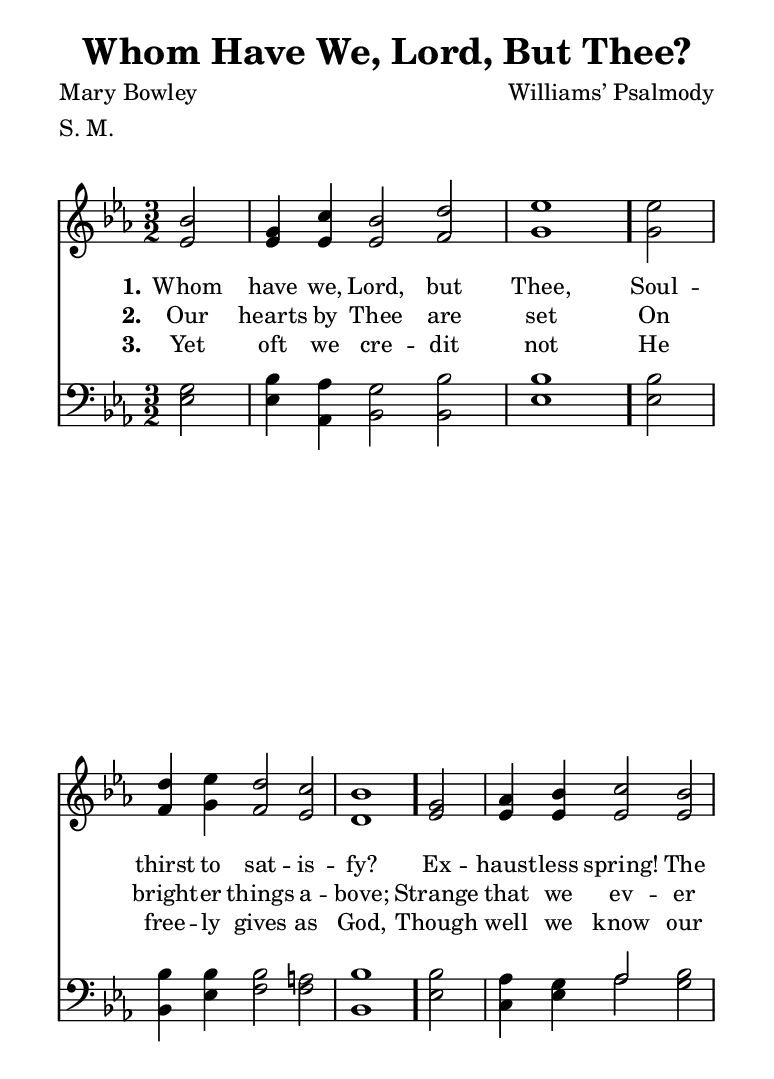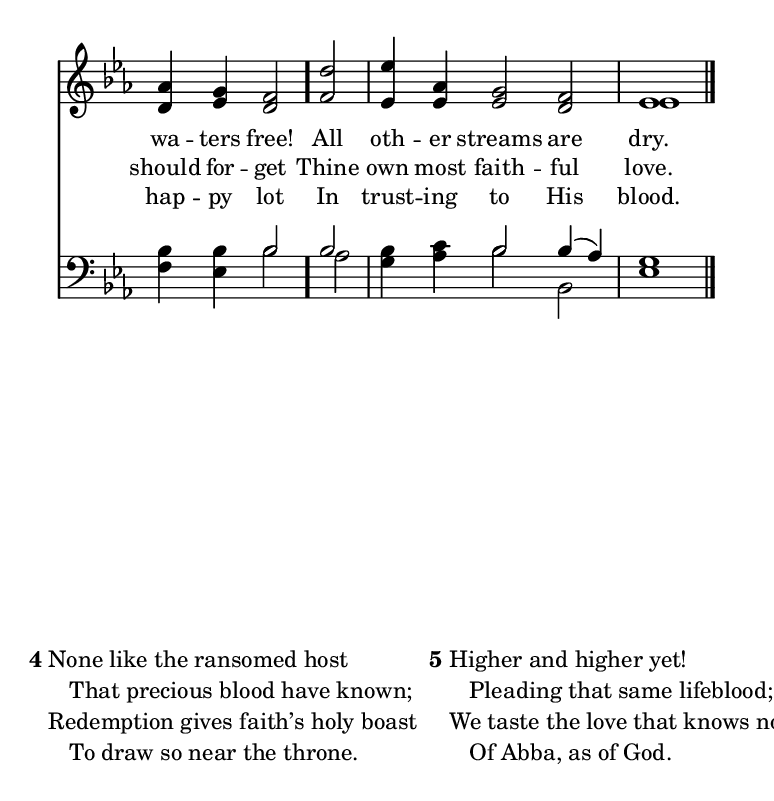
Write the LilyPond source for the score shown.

\include "common/global.ily"
\paper {
  \include "common/paper.ily"
  ragged-last-bottom = ##t
  system-count = #(cond (is-eogsized 2) (#t #f))
}

\header{
  hymnnumber = "180"
  title = "Whom Have We, Lord, But Thee?"
  tunename = "Huddersfield"
  meter = "S. M."
  poet = "Mary Bowley"
  composer = "Williams’ Psalmody"
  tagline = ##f
}

patternAA = { c2 | c4 c4 c2 c2 | c1 }
patternAB = { c2 | c4 c4 c2 c4( c4) | c1 }
patternBA = { c2 | c4 c4 c2 c2 | c4 c4 c2 }

global = {
  \include "common/overrides.ily"
  \override Staff.TimeSignature.style = #'numbered
  \time 3/2
  \override Score.MetronomeMark.transparent = ##t % hide all fermata changes too
  \tempo 2=70
  \key ees \major
  \partial 2
  \autoBeamOff
}

notesSoprano = {
\global
\relative c'' {

  \changePitch \patternAA { bes | g c bes d | ees }
  \changePitch \patternAA { ees | d ees d c | bes } \eogbreak
  \changePitch \patternBA { g | aes bes c bes | aes g f }
  \changePitch \patternAA { d' | ees aes, g f | ees }

  \bar "|."

}
}

notesAlto = {
\global
\relative e' {

  \changePitch \patternAA { ees | ees ees ees f | g }
  \changePitch \patternAA { g | f g f ees | d }
  \changePitch \patternBA { ees | ees ees ees ees | d ees d }
  \changePitch \patternAA { f | ees ees ees d | ees }

}
}

notesTenor = {
\global
\relative a {

  \changePitch \patternAA { g | bes aes g bes | bes }
  \changePitch \patternAA { bes | bes bes bes a | bes }
  \changePitch \patternBA { bes | aes g aes bes | bes bes bes }
  \changePitch \patternAB { bes | bes c bes bes aes | g }

}
}

notesBass = {
\global
\relative f {

  \changePitch \patternAA { ees | ees aes, bes bes | ees }
  \changePitch \patternAA { ees | bes ees f f | bes, }
  \changePitch \patternBA { ees | c ees aes g | f ees bes' }
  \changePitch \patternAA { aes | g aes bes bes, | ees }

}
}

wordsA = \lyricmode {
\set stanza = "1."

Whom have we, Lord, but Thee, \bar "."
Soul -- thirst to sat -- is -- fy? \bar "."
Ex -- haust -- less spring! The wa -- ters free! \bar "."
All oth -- er streams are dry. \bar "."

}

wordsB = \lyricmode {
\set stanza = "2."

Our hearts by Thee are set
On bright -- er things a -- bove;
Strange that we ev -- er should for -- get
Thine own most faith -- ful love.

}

wordsC = \lyricmode {
\set stanza = "3."

Yet oft we cre -- dit not
He free -- ly gives as God,
Though well we know our hap -- py lot
In trust -- ing to His blood.

}

wordsD = \markuplist {

\line { None like the ransomed host }
\line { { \hspace #2 } That precious blood have known; }
\line { Redemption gives faith’s holy boast }
\line { { \hspace #2 } To draw so near the throne. }

}

wordsE = \markuplist {

\line { Higher and higher yet! }
\line { { \hspace #2 } Pleading that same lifeblood; }
\line { We taste the love that knows no let, }
\line { { \hspace #2 } Of Abba, as of God. }

}

\score {
  \context ChoirStaff <<
    \context Staff = upper <<
      \set Staff.autoBeaming = ##f
      \set ChoirStaff.systemStartDelimiter = #'SystemStartBar
      \set ChoirStaff.printPartCombineTexts = ##f
      \partcombine #'(2 . 11) \notesSoprano \notesAlto
      \context NullVoice = sopranos { \voiceOne << \notesSoprano >> }
      \context Lyrics = one   \lyricsto sopranos \wordsA
      \context Lyrics = two   \lyricsto sopranos \wordsB
      \context Lyrics = three \lyricsto sopranos \wordsC
    >>
    \context Staff = men <<
      \set Staff.autoBeaming = ##f
      \clef bass
      \set ChoirStaff.printPartCombineTexts = ##f
      \partcombine #'(2 . 11) \notesTenor \notesBass
    >>
  >>
  \layout {
    \include "common/layout.ily"
  }
  #(cond ((ly:get-option 'eog-midi-permitted) #{ \midi{
    \include "common/midi.ily"
  } #}))
}

\noPageBreak

\markup { \fill-line {
  \null
  \line{ \bold 4 \column { \wordsD } }
  \null
  \line{ \bold 5 \column { \wordsE } }
  \null
} }

\version "2.19.49"  % necessary for upgrading to future LilyPond versions.

% vi:set et ts=2 sw=2 ai nocindent syntax=lilypond:
